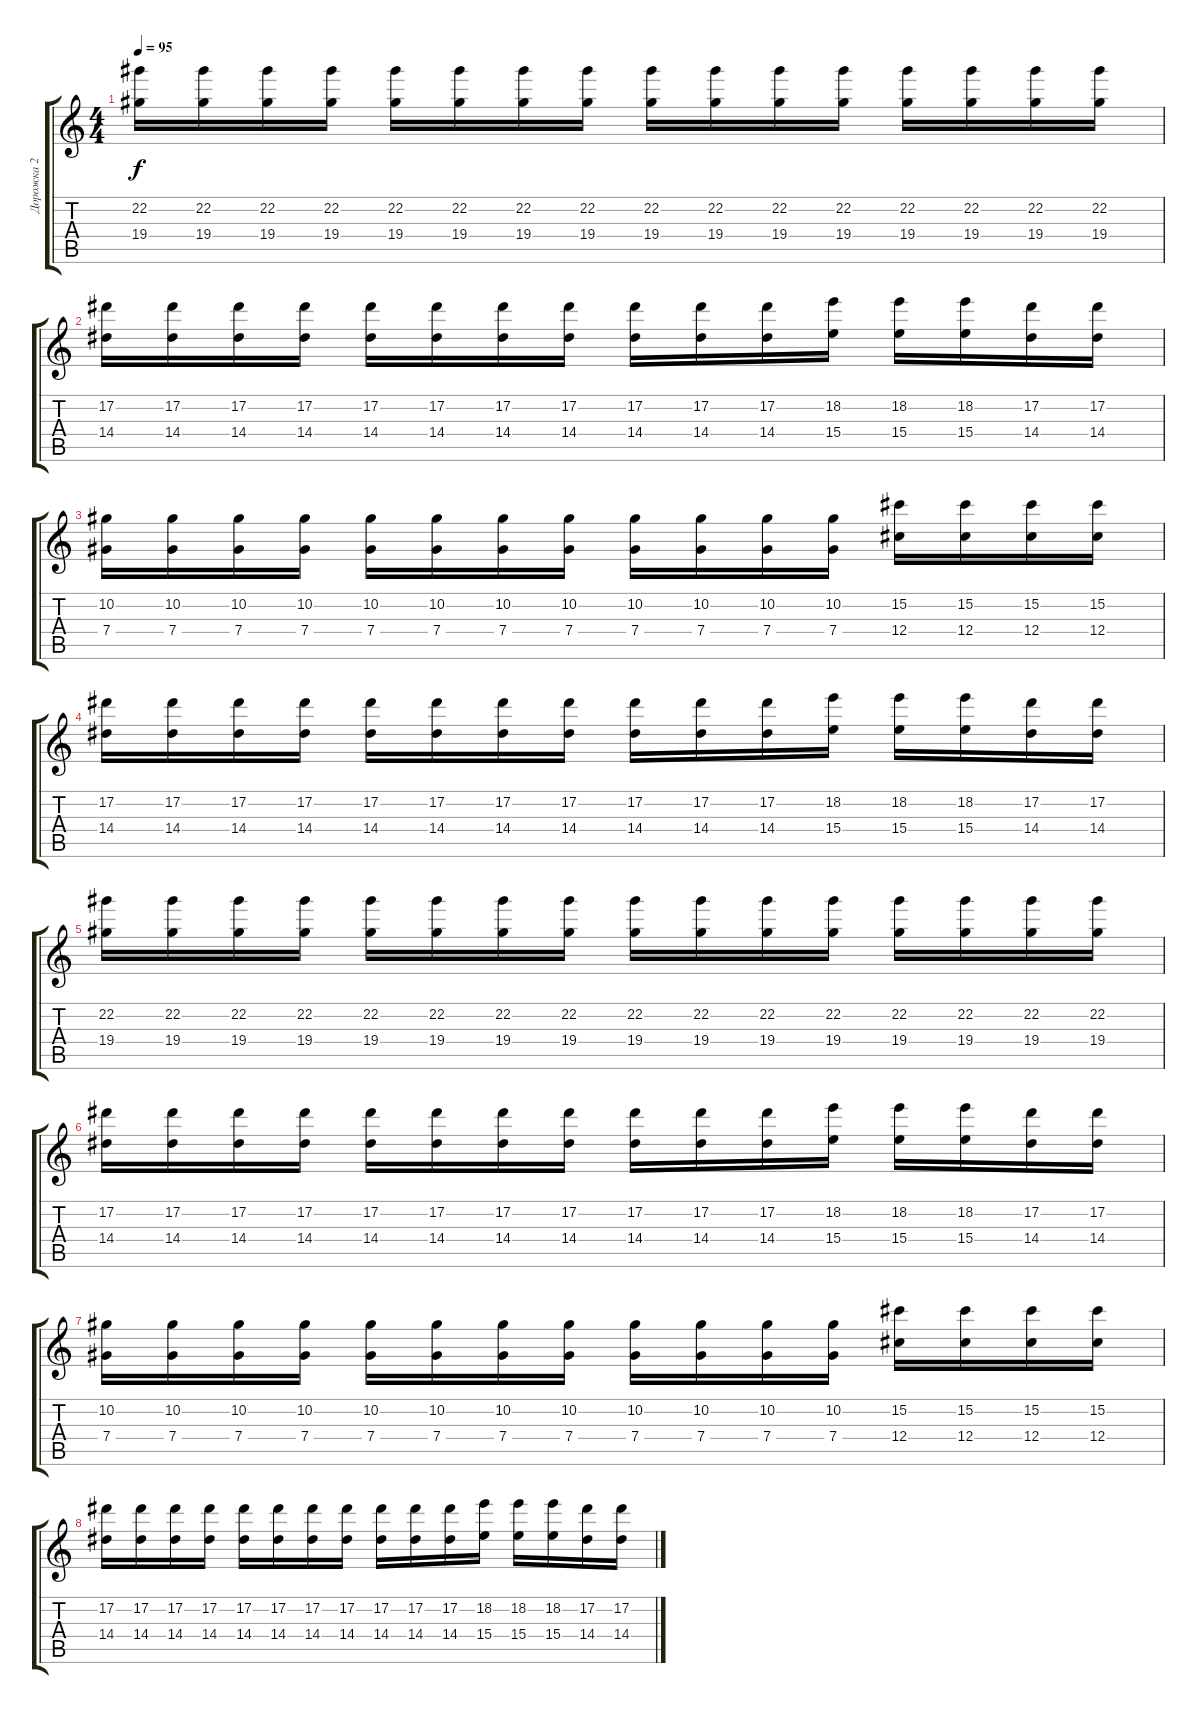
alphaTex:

\track ("Дорожка 2" "Дорожка 2") {instrument distortionguitar}
\staff {score tabs}
\tuning (Eb4 Bb3 Gb3 Db3 Ab2 Db2) {hide}
\ts (4 4)
\tempo 95
\clef g2
\ks c
(22.2 19.4).16{dy f} (22.2 19.4).16 (22.2 19.4).16 (22.2 19.4).16 (22.2 19.4).16 (22.2 19.4).16 (22.2 19.4).16 (22.2 19.4).16 (22.2 19.4).16 (22.2 19.4).16 (22.2 19.4).16 (22.2 19.4).16 (22.2 19.4).16 (22.2 19.4).16 (22.2 19.4).16 (22.2 19.4).16 |
(17.2 14.4).16 (17.2 14.4).16 (17.2 14.4).16 (17.2 14.4).16 (17.2 14.4).16 (17.2 14.4).16 (17.2 14.4).16 (17.2 14.4).16 (17.2 14.4).16 (17.2 14.4).16 (17.2 14.4).16 (18.2 15.4).16 (18.2 15.4).16 (18.2 15.4).16 (17.2 14.4).16 (17.2 14.4).16 |
(10.2 7.4).16 (10.2 7.4).16 (10.2 7.4).16 (10.2 7.4).16 (10.2 7.4).16 (10.2 7.4).16 (10.2 7.4).16 (10.2 7.4).16 (10.2 7.4).16 (10.2 7.4).16 (10.2 7.4).16 (10.2 7.4).16 (15.2 12.4).16 (15.2 12.4).16 (15.2 12.4).16 (15.2 12.4).16 |
(17.2 14.4).16 (17.2 14.4).16 (17.2 14.4).16 (17.2 14.4).16 (17.2 14.4).16 (17.2 14.4).16 (17.2 14.4).16 (17.2 14.4).16 (17.2 14.4).16 (17.2 14.4).16 (17.2 14.4).16 (18.2 15.4).16 (18.2 15.4).16 (18.2 15.4).16 (17.2 14.4).16 (17.2 14.4).16 |
(22.2 19.4).16 (22.2 19.4).16 (22.2 19.4).16 (22.2 19.4).16 (22.2 19.4).16 (22.2 19.4).16 (22.2 19.4).16 (22.2 19.4).16 (22.2 19.4).16 (22.2 19.4).16 (22.2 19.4).16 (22.2 19.4).16 (22.2 19.4).16 (22.2 19.4).16 (22.2 19.4).16 (22.2 19.4).16 |
(17.2 14.4).16 (17.2 14.4).16 (17.2 14.4).16 (17.2 14.4).16 (17.2 14.4).16 (17.2 14.4).16 (17.2 14.4).16 (17.2 14.4).16 (17.2 14.4).16 (17.2 14.4).16 (17.2 14.4).16 (18.2 15.4).16 (18.2 15.4).16 (18.2 15.4).16 (17.2 14.4).16 (17.2 14.4).16 |
(10.2 7.4).16 (10.2 7.4).16 (10.2 7.4).16 (10.2 7.4).16 (10.2 7.4).16 (10.2 7.4).16 (10.2 7.4).16 (10.2 7.4).16 (10.2 7.4).16 (10.2 7.4).16 (10.2 7.4).16 (10.2 7.4).16 (15.2 12.4).16 (15.2 12.4).16 (15.2 12.4).16 (15.2 12.4).16 |
(17.2 14.4).16 (17.2 14.4).16 (17.2 14.4).16 (17.2 14.4).16 (17.2 14.4).16 (17.2 14.4).16 (17.2 14.4).16 (17.2 14.4).16 (17.2 14.4).16 (17.2 14.4).16 (17.2 14.4).16 (18.2 15.4).16 (18.2 15.4).16 (18.2 15.4).16 (17.2 14.4).16 (17.2 14.4).16
